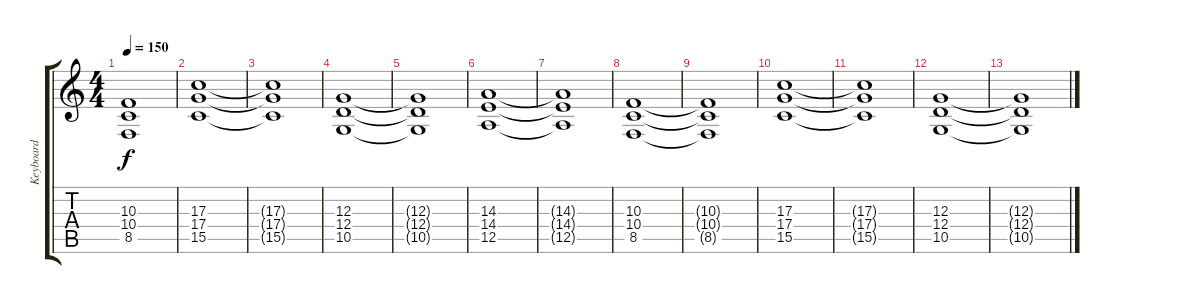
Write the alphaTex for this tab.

\track ("Keyboard" "Keyboard") {instrument churchorgan}
\staff {score tabs}
\tuning (E4 B3 G3 D3 A2 E2) {hide}
\ts (4 4)
\tempo 150
\clef g2
\ks c
(10.3{t} 10.4{t} 8.5{t}).1{dy f} |
(17.3 17.4 15.5).1 |
(17.3{t} 17.4{t} 15.5{t}).1 |
(12.3 12.4 10.5).1 |
(12.3{t} 12.4{t} 10.5{t}).1 |
(14.3 14.4 12.5).1 |
(14.3{t} 14.4{t} 12.5{t}).1 |
(10.3 10.4 8.5).1 |
(10.3{t} 10.4{t} 8.5{t}).1 |
(17.3 17.4 15.5).1 |
(17.3{t} 17.4{t} 15.5{t}).1 |
(12.3 12.4 10.5).1 |
(12.3{t} 12.4{t} 10.5{t}).1
